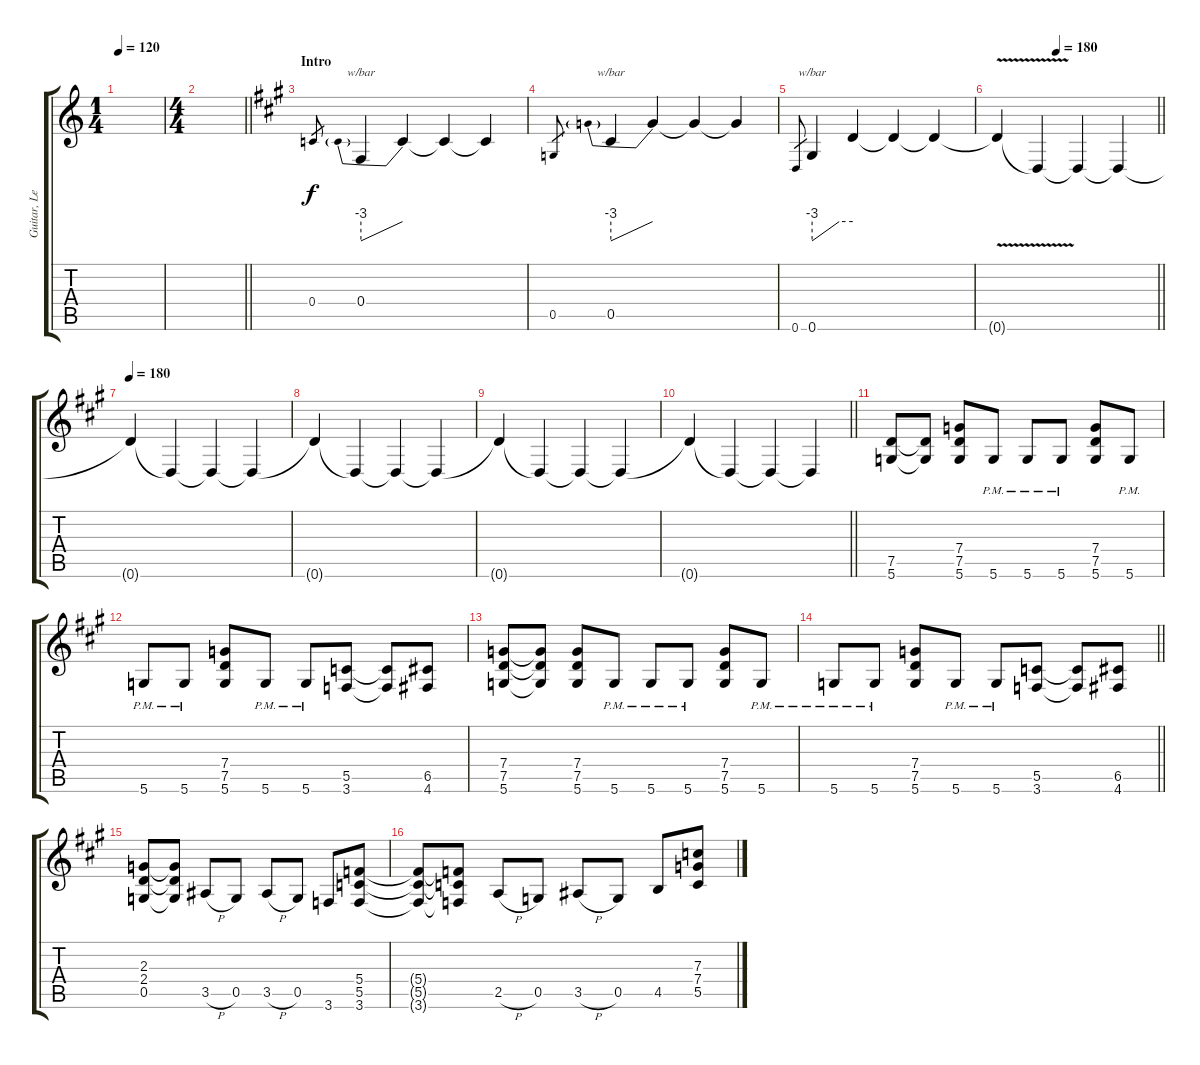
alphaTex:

\track ("Guitar, Lead Std-D" "Guitar, Le") {instrument distortionguitar}
\staff {score tabs}
\tuning (D4 A3 F3 C3 G2 D2) {hide}
\ts (1 4)
\tempo 120
\clef g2
\ks c
|
\ts (4 4)
\barLineRight lightlight
|
\section ("" "Intro")
\ks a
0.4.8{gr} 0.4.4{tbe (predivedive default 0 -12 60 0)} 0.4{t}.4 0.4{t}.4 0.4{t}.4 |
0.5.8{gr} 0.5.4{tbe (predivedive default 0 -12 60 0) ot 8vb} 0.5{t}.4{ot 8vb} 0.5{t}.4{ot 8vb} 0.5{t}.4{ot 8vb} |
0.6.8{gr} 0.6.4{tbe (custom default 0 -12 40 0 60 0) ot 8vb} 0.6{t}.4{ot 8vb} 0.6{t}.4{ot 8vb} 0.6{t}.4{ot 8vb} |
\tempo (180 0.375)
\barLineRight lightlight
0.6{v t}.4{ot 8vb} 0.6{t}.4 0.6{t}.4 0.6{t}.4 |
\tempo 180
0.6{t}.4{ot 8vb} 0.6{t}.4 0.6{t}.4 0.6{t}.4 |
0.6{t}.4{ot 8vb} 0.6{t}.4 0.6{t}.4 0.6{t}.4 |
0.6{t}.4{ot 8vb} 0.6{t}.4 0.6{t}.4 0.6{t}.4 |
\barLineRight lightlight
0.6{t}.4{ot 8vb} 0.6{t}.4 0.6{t}.4 0.6{t}.4 |
(7.5 5.6).8 (7.5{t} 5.6{t}).8 (7.4 7.5 5.6).8 5.6{pm}.8 5.6{pm}.8 5.6{pm}.8 (7.4 7.5 5.6).8 5.6{pm}.8 |
5.6{pm}.8 5.6{pm}.8 (7.4 7.5 5.6).8 5.6{pm}.8 5.6{pm}.8 (5.5 3.6).8 (5.5{t} 3.6{t}).8 (6.5 4.6).8 |
(7.4 7.5 5.6).8 (7.4{t} 7.5{t} 5.6{t}).8 (7.4 7.5 5.6).8 5.6{pm}.8 5.6{pm}.8 5.6{pm}.8 (7.4 7.5 5.6).8 5.6{pm}.8 |
\barLineRight lightlight
5.6{pm}.8 5.6{pm}.8 (7.4 7.5 5.6).8 5.6{pm}.8 5.6{pm}.8 (5.5 3.6).8 (5.5{t} 3.6{t}).8 (6.5 4.6).8 |
(2.3 2.4 0.5).8 (2.3{t} 2.4{t} 0.5{t}).8 3.5{h}.8 0.5.8 3.5{h}.8 0.5.8 3.6.8 (5.4 5.5 3.6).8 |
(5.4{t} 5.5{t} 3.6{t}).8 (5.4{t} 5.5{t} 3.6{t}).8 2.5{h}.8 0.5.8 3.5{h}.8 0.5.8 4.5.8 (7.3 7.4 5.5).8
